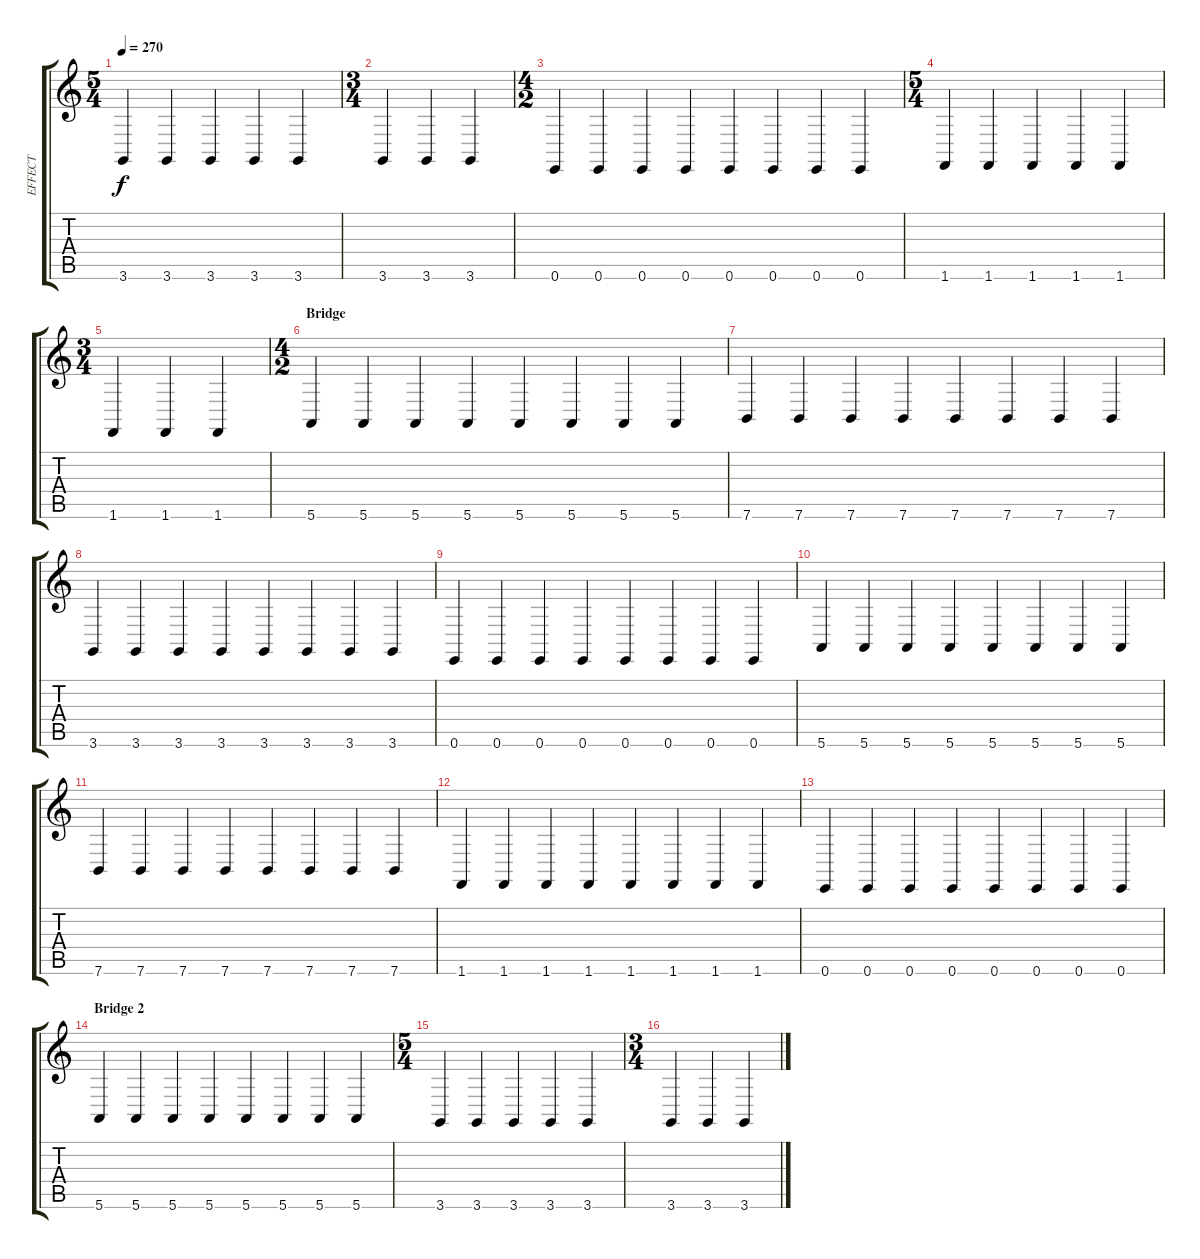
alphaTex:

\track ("EFFECT" "EFFECT") {instrument lead8bassandlead}
\staff {score tabs}
\tuning (E4 B3 G3 D3 A2 E2) {hide}
\ts (5 4)
\tempo 270
\clef g2
\ks c
3.6.4{dy f} 3.6.4 3.6.4 3.6.4 3.6.4 |
\ts (3 4)
3.6.4 3.6.4 3.6.4 |
\ts (4 2)
0.6.4 0.6.4 0.6.4 0.6.4 0.6.4 0.6.4 0.6.4 0.6.4 |
\ts (5 4)
1.6.4 1.6.4 1.6.4 1.6.4 1.6.4 |
\ts (3 4)
1.6.4 1.6.4 1.6.4 |
\ts (4 2)
\section ("" "Bridge")
5.6.4 5.6.4 5.6.4 5.6.4 5.6.4 5.6.4 5.6.4 5.6.4 |
7.6.4 7.6.4 7.6.4 7.6.4 7.6.4 7.6.4 7.6.4 7.6.4 |
3.6.4 3.6.4 3.6.4 3.6.4 3.6.4 3.6.4 3.6.4 3.6.4 |
0.6.4 0.6.4 0.6.4 0.6.4 0.6.4 0.6.4 0.6.4 0.6.4 |
5.6.4 5.6.4 5.6.4 5.6.4 5.6.4 5.6.4 5.6.4 5.6.4 |
7.6.4 7.6.4 7.6.4 7.6.4 7.6.4 7.6.4 7.6.4 7.6.4 |
1.6.4 1.6.4 1.6.4 1.6.4 1.6.4 1.6.4 1.6.4 1.6.4 |
0.6.4 0.6.4 0.6.4 0.6.4 0.6.4 0.6.4 0.6.4 0.6.4 |
\section ("" "Bridge 2")
5.6.4 5.6.4 5.6.4 5.6.4 5.6.4 5.6.4 5.6.4 5.6.4 |
\ts (5 4)
3.6.4 3.6.4 3.6.4 3.6.4 3.6.4 |
\ts (3 4)
3.6.4 3.6.4 3.6.4
